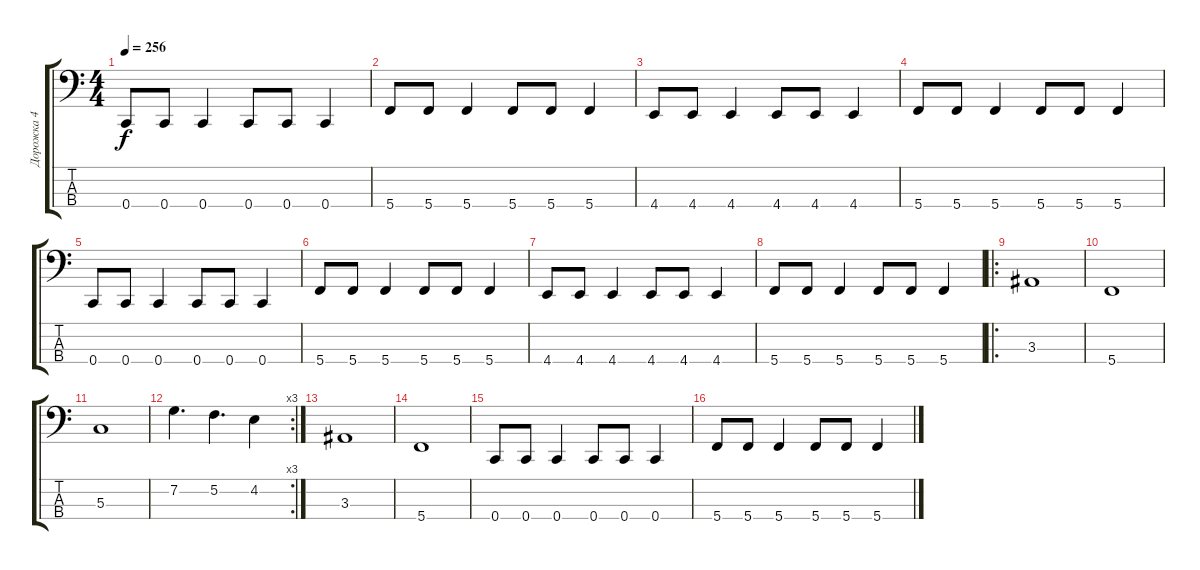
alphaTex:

\track ("Дорожка 4" "Дорожка 4") {instrument electricbassfinger}
\staff {score tabs}
\tuning (F2 C2 G1 C1) {hide}
\ts (4 4)
\tempo 256
\clef f4
\ks c
0.4.8{dy f} 0.4.8 0.4.4 0.4.8 0.4.8 0.4.4 |
5.4.8 5.4.8 5.4.4 5.4.8 5.4.8 5.4.4 |
4.4.8 4.4.8 4.4.4 4.4.8 4.4.8 4.4.4 |
5.4.8 5.4.8 5.4.4 5.4.8 5.4.8 5.4.4 |
0.4.8 0.4.8 0.4.4 0.4.8 0.4.8 0.4.4 |
5.4.8 5.4.8 5.4.4 5.4.8 5.4.8 5.4.4 |
4.4.8 4.4.8 4.4.4 4.4.8 4.4.8 4.4.4 |
5.4.8 5.4.8 5.4.4 5.4.8 5.4.8 5.4.4 |
\ro
3.3.1 |
5.4.1 |
5.3.1 |
\rc 3
7.2.4{d} 5.2.4{d} 4.2.4 |
3.3.1 |
5.4.1 |
0.4.8 0.4.8 0.4.4 0.4.8 0.4.8 0.4.4 |
5.4.8 5.4.8 5.4.4 5.4.8 5.4.8 5.4.4
